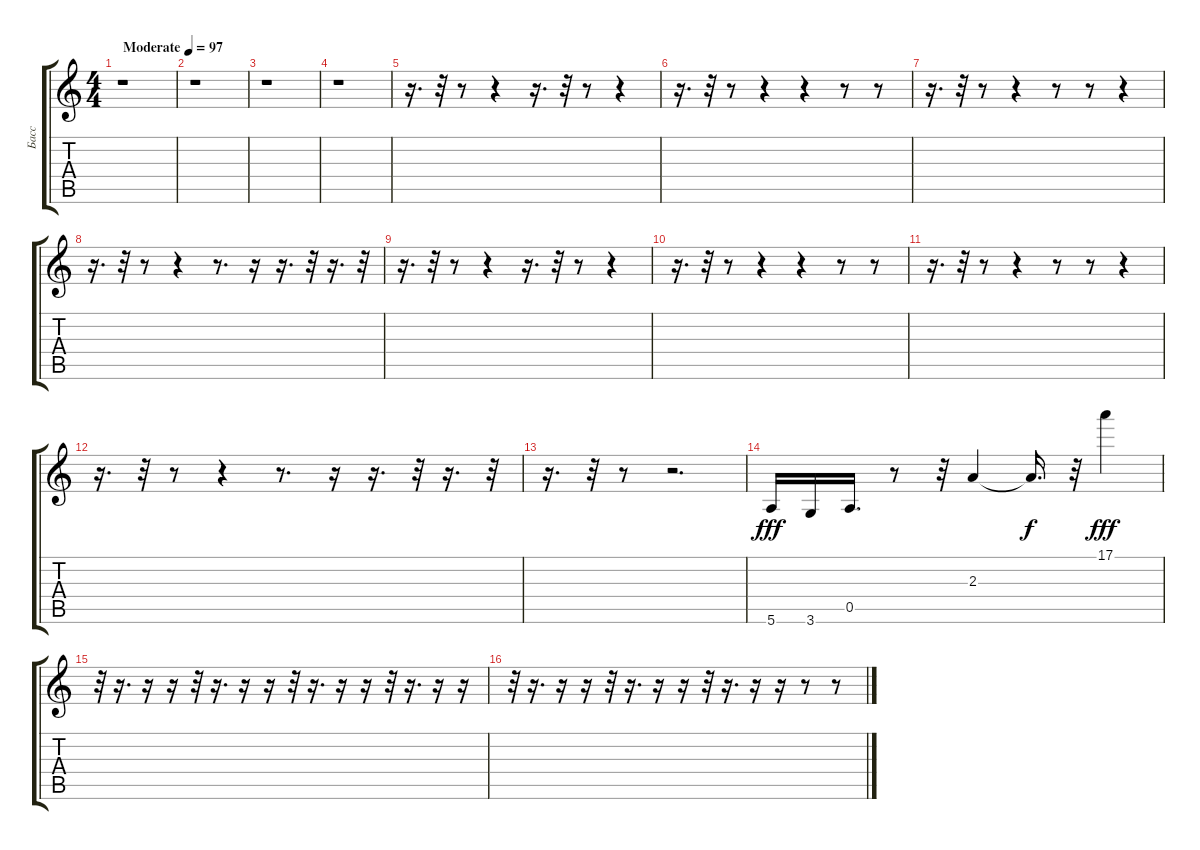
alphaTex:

\track ("Басс" "Басс") {instrument electricbassfinger}
\staff {score tabs}
\tuning (E4 B3 G3 D3 A2 E2) {hide}
\ts (4 4)
\tempo (97 "Moderate")
\clef g2
\ks c
r.1{dy fff instrument electricbassfinger} |
r.1 |
r.1 |
r.1 |
r.16{d} r.32 r.8 r.4 r.16{d} r.32 r.8 r.4 |
r.16{d} r.32 r.8 r.4 r.4 r.8 r.8 |
r.16{d} r.32 r.8 r.4 r.8 r.8 r.4 |
r.16{d} r.32 r.8 r.4 r.8{d} r.16 r.16{d} r.32 r.16{d} r.32 |
r.16{d} r.32 r.8 r.4 r.16{d} r.32 r.8 r.4 |
r.16{d} r.32 r.8 r.4 r.4 r.8 r.8 |
r.16{d} r.32 r.8 r.4 r.8 r.8 r.4 |
r.16{d} r.32 r.8 r.4 r.8{d} r.16 r.16{d} r.32 r.16{d} r.32 |
r.16{d} r.32 r.8 r.2{d} |
5.6.16 3.6.16 0.5.16{d} r.8 r.32 2.3.4 2.3{t}.16{d dy f} r.32 17.1.4{dy fff} |
r.32 r.16{d} r.16 r.16 r.32 r.16{d} r.16 r.16 r.32 r.16{d} r.16 r.16 r.32 r.16{d} r.16 r.16 |
r.32 r.16{d} r.16 r.16 r.32 r.16{d} r.16 r.16 r.32 r.16{d} r.16 r.16 r.8 r.8
